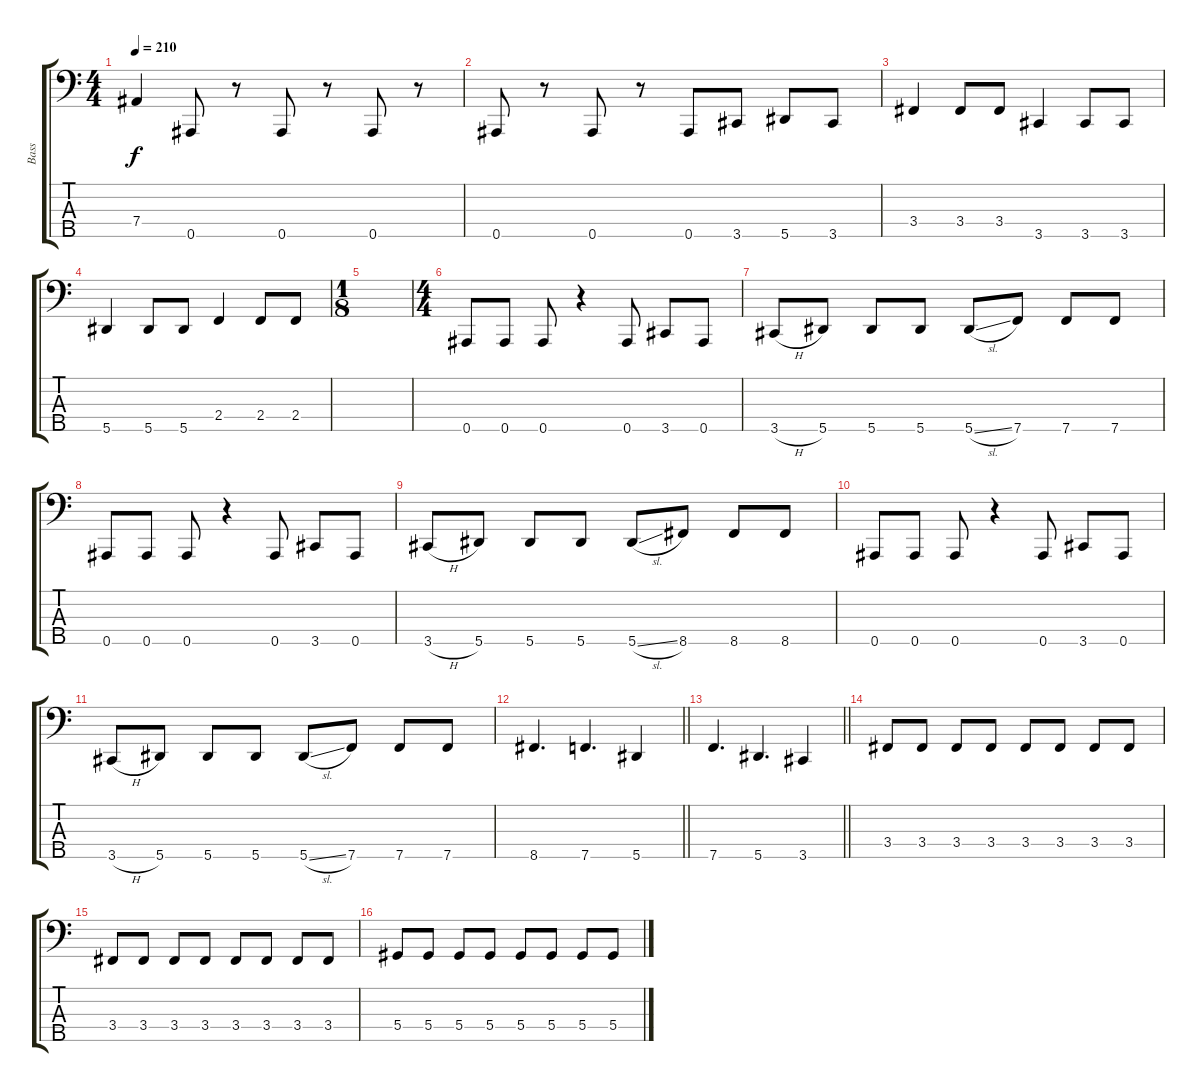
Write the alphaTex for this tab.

\track ("Bass" "Bass") {instrument electricbassfinger}
\staff {score tabs}
\tuning (Gb2 Db2 Ab1 Eb1 Bb0) {hide}
\ts (4 4)
\tempo 210
\clef f4
\ks c
7.4.4{dy f} 0.5.8 r.8 0.5.8 r.8 0.5.8 r.8 |
0.5.8 r.8 0.5.8 r.8 0.5.8 3.5.8 5.5.8 3.5.8 |
3.4.4 3.4.8 3.4.8 3.5.4 3.5.8 3.5.8 |
5.5.4 5.5.8 5.5.8 2.4.4 2.4.8 2.4.8 |
\ts (1 8)
|
\ts (4 4)
0.5.8 0.5.8 0.5.8 r.4 0.5.8 3.5.8 0.5.8 |
3.5{h}.8 5.5.8 5.5.8 5.5.8 5.5{sl}.8 7.5.8 7.5.8 7.5.8 |
0.5.8 0.5.8 0.5.8 r.4 0.5.8 3.5.8 0.5.8 |
3.5{h}.8 5.5.8 5.5.8 5.5.8 5.5{sl}.8 8.5.8 8.5.8 8.5.8 |
0.5.8 0.5.8 0.5.8 r.4 0.5.8 3.5.8 0.5.8 |
3.5{h}.8 5.5.8 5.5.8 5.5.8 5.5{sl}.8 7.5.8 7.5.8 7.5.8 |
\barLineRight lightlight
8.5.4{d} 7.5.4{d} 5.5.4 |
\barLineRight lightlight
7.5.4{d} 5.5.4{d} 3.5.4 |
3.4.8 3.4.8 3.4.8 3.4.8 3.4.8 3.4.8 3.4.8 3.4.8 |
3.4.8 3.4.8 3.4.8 3.4.8 3.4.8 3.4.8 3.4.8 3.4.8 |
5.4.8 5.4.8 5.4.8 5.4.8 5.4.8 5.4.8 5.4.8 5.4.8
